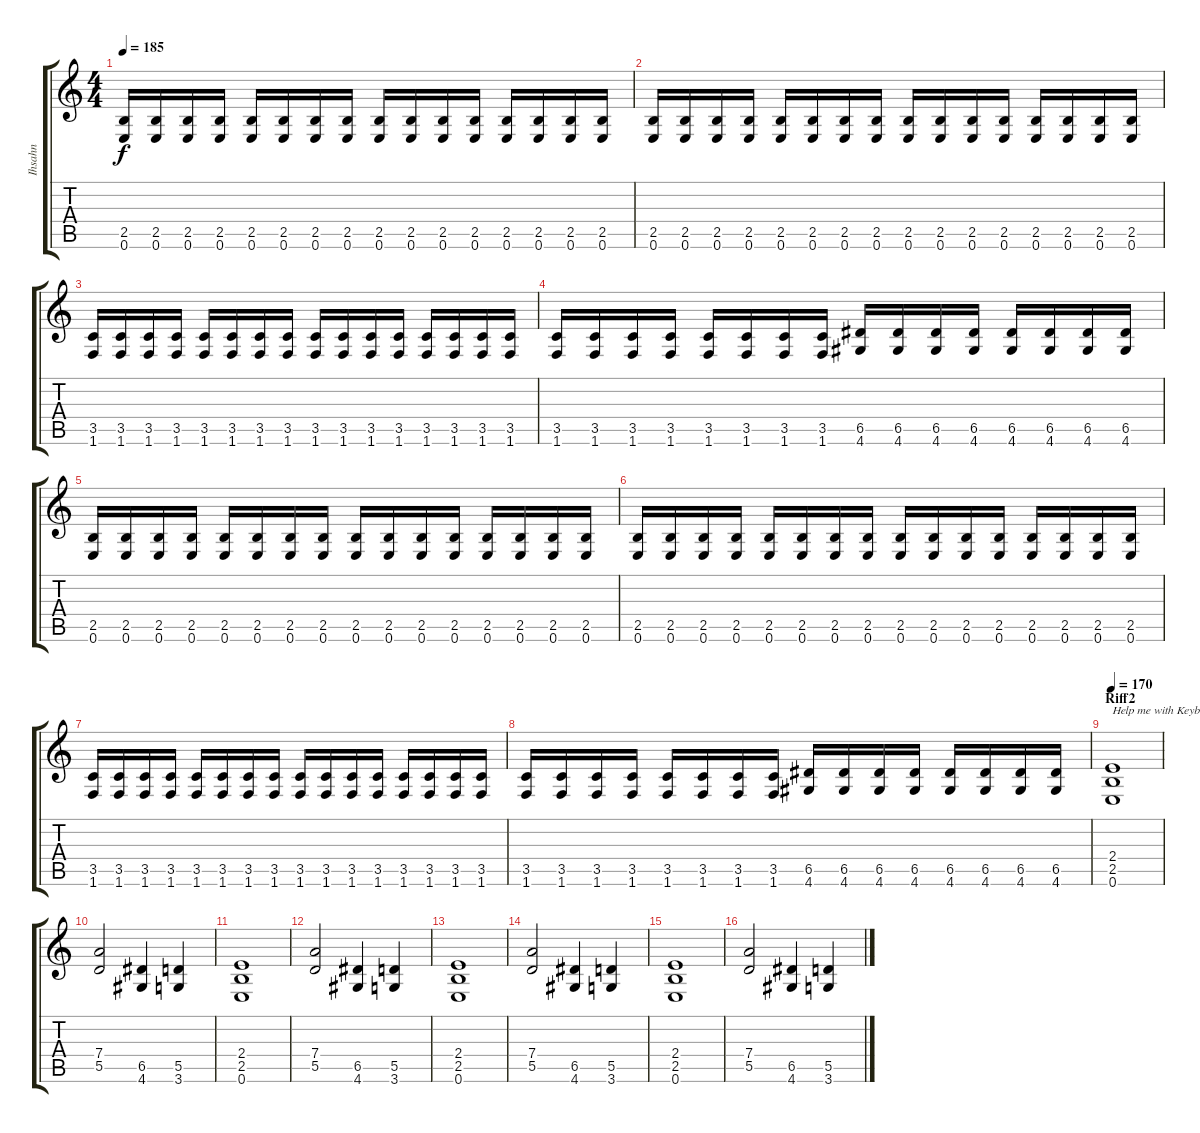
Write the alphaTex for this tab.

\track ("Ihsahn" "Ihsahn") {instrument distortionguitar}
\staff {score tabs}
\tuning (E4 B3 G3 D3 A2 E2) {hide}
\ts (4 4)
\tempo 185
\clef g2
\ks c
(2.5 0.6).16{dy f} (2.5 0.6).16 (2.5 0.6).16 (2.5 0.6).16 (2.5 0.6).16 (2.5 0.6).16 (2.5 0.6).16 (2.5 0.6).16 (2.5 0.6).16 (2.5 0.6).16 (2.5 0.6).16 (2.5 0.6).16 (2.5 0.6).16 (2.5 0.6).16 (2.5 0.6).16 (2.5 0.6).16 |
(2.5 0.6).16 (2.5 0.6).16 (2.5 0.6).16 (2.5 0.6).16 (2.5 0.6).16 (2.5 0.6).16 (2.5 0.6).16 (2.5 0.6).16 (2.5 0.6).16 (2.5 0.6).16 (2.5 0.6).16 (2.5 0.6).16 (2.5 0.6).16 (2.5 0.6).16 (2.5 0.6).16 (2.5 0.6).16 |
(3.5 1.6).16 (3.5 1.6).16 (3.5 1.6).16 (3.5 1.6).16 (3.5 1.6).16 (3.5 1.6).16 (3.5 1.6).16 (3.5 1.6).16 (3.5 1.6).16 (3.5 1.6).16 (3.5 1.6).16 (3.5 1.6).16 (3.5 1.6).16 (3.5 1.6).16 (3.5 1.6).16 (3.5 1.6).16 |
(3.5 1.6).16 (3.5 1.6).16 (3.5 1.6).16 (3.5 1.6).16 (3.5 1.6).16 (3.5 1.6).16 (3.5 1.6).16 (3.5 1.6).16 (6.5 4.6).16 (6.5 4.6).16 (6.5 4.6).16 (6.5 4.6).16 (6.5 4.6).16 (6.5 4.6).16 (6.5 4.6).16 (6.5 4.6).16 |
(2.5 0.6).16 (2.5 0.6).16 (2.5 0.6).16 (2.5 0.6).16 (2.5 0.6).16 (2.5 0.6).16 (2.5 0.6).16 (2.5 0.6).16 (2.5 0.6).16 (2.5 0.6).16 (2.5 0.6).16 (2.5 0.6).16 (2.5 0.6).16 (2.5 0.6).16 (2.5 0.6).16 (2.5 0.6).16 |
(2.5 0.6).16 (2.5 0.6).16 (2.5 0.6).16 (2.5 0.6).16 (2.5 0.6).16 (2.5 0.6).16 (2.5 0.6).16 (2.5 0.6).16 (2.5 0.6).16 (2.5 0.6).16 (2.5 0.6).16 (2.5 0.6).16 (2.5 0.6).16 (2.5 0.6).16 (2.5 0.6).16 (2.5 0.6).16 |
(3.5 1.6).16 (3.5 1.6).16 (3.5 1.6).16 (3.5 1.6).16 (3.5 1.6).16 (3.5 1.6).16 (3.5 1.6).16 (3.5 1.6).16 (3.5 1.6).16 (3.5 1.6).16 (3.5 1.6).16 (3.5 1.6).16 (3.5 1.6).16 (3.5 1.6).16 (3.5 1.6).16 (3.5 1.6).16 |
(3.5 1.6).16 (3.5 1.6).16 (3.5 1.6).16 (3.5 1.6).16 (3.5 1.6).16 (3.5 1.6).16 (3.5 1.6).16 (3.5 1.6).16 (6.5 4.6).16 (6.5 4.6).16 (6.5 4.6).16 (6.5 4.6).16 (6.5 4.6).16 (6.5 4.6).16 (6.5 4.6).16 (6.5 4.6).16 |
\section ("" "Riff2")
\tempo 170
(2.4 2.5 0.6).1{txt "Help me with Keyboards"} |
(7.4 5.5).2 (6.5 4.6).4 (5.5 3.6).4 |
(2.4 2.5 0.6).1 |
(7.4 5.5).2 (6.5 4.6).4 (5.5 3.6).4 |
(2.4 2.5 0.6).1 |
(7.4 5.5).2 (6.5 4.6).4 (5.5 3.6).4 |
(2.4 2.5 0.6).1 |
(7.4 5.5).2 (6.5 4.6).4 (5.5 3.6).4
